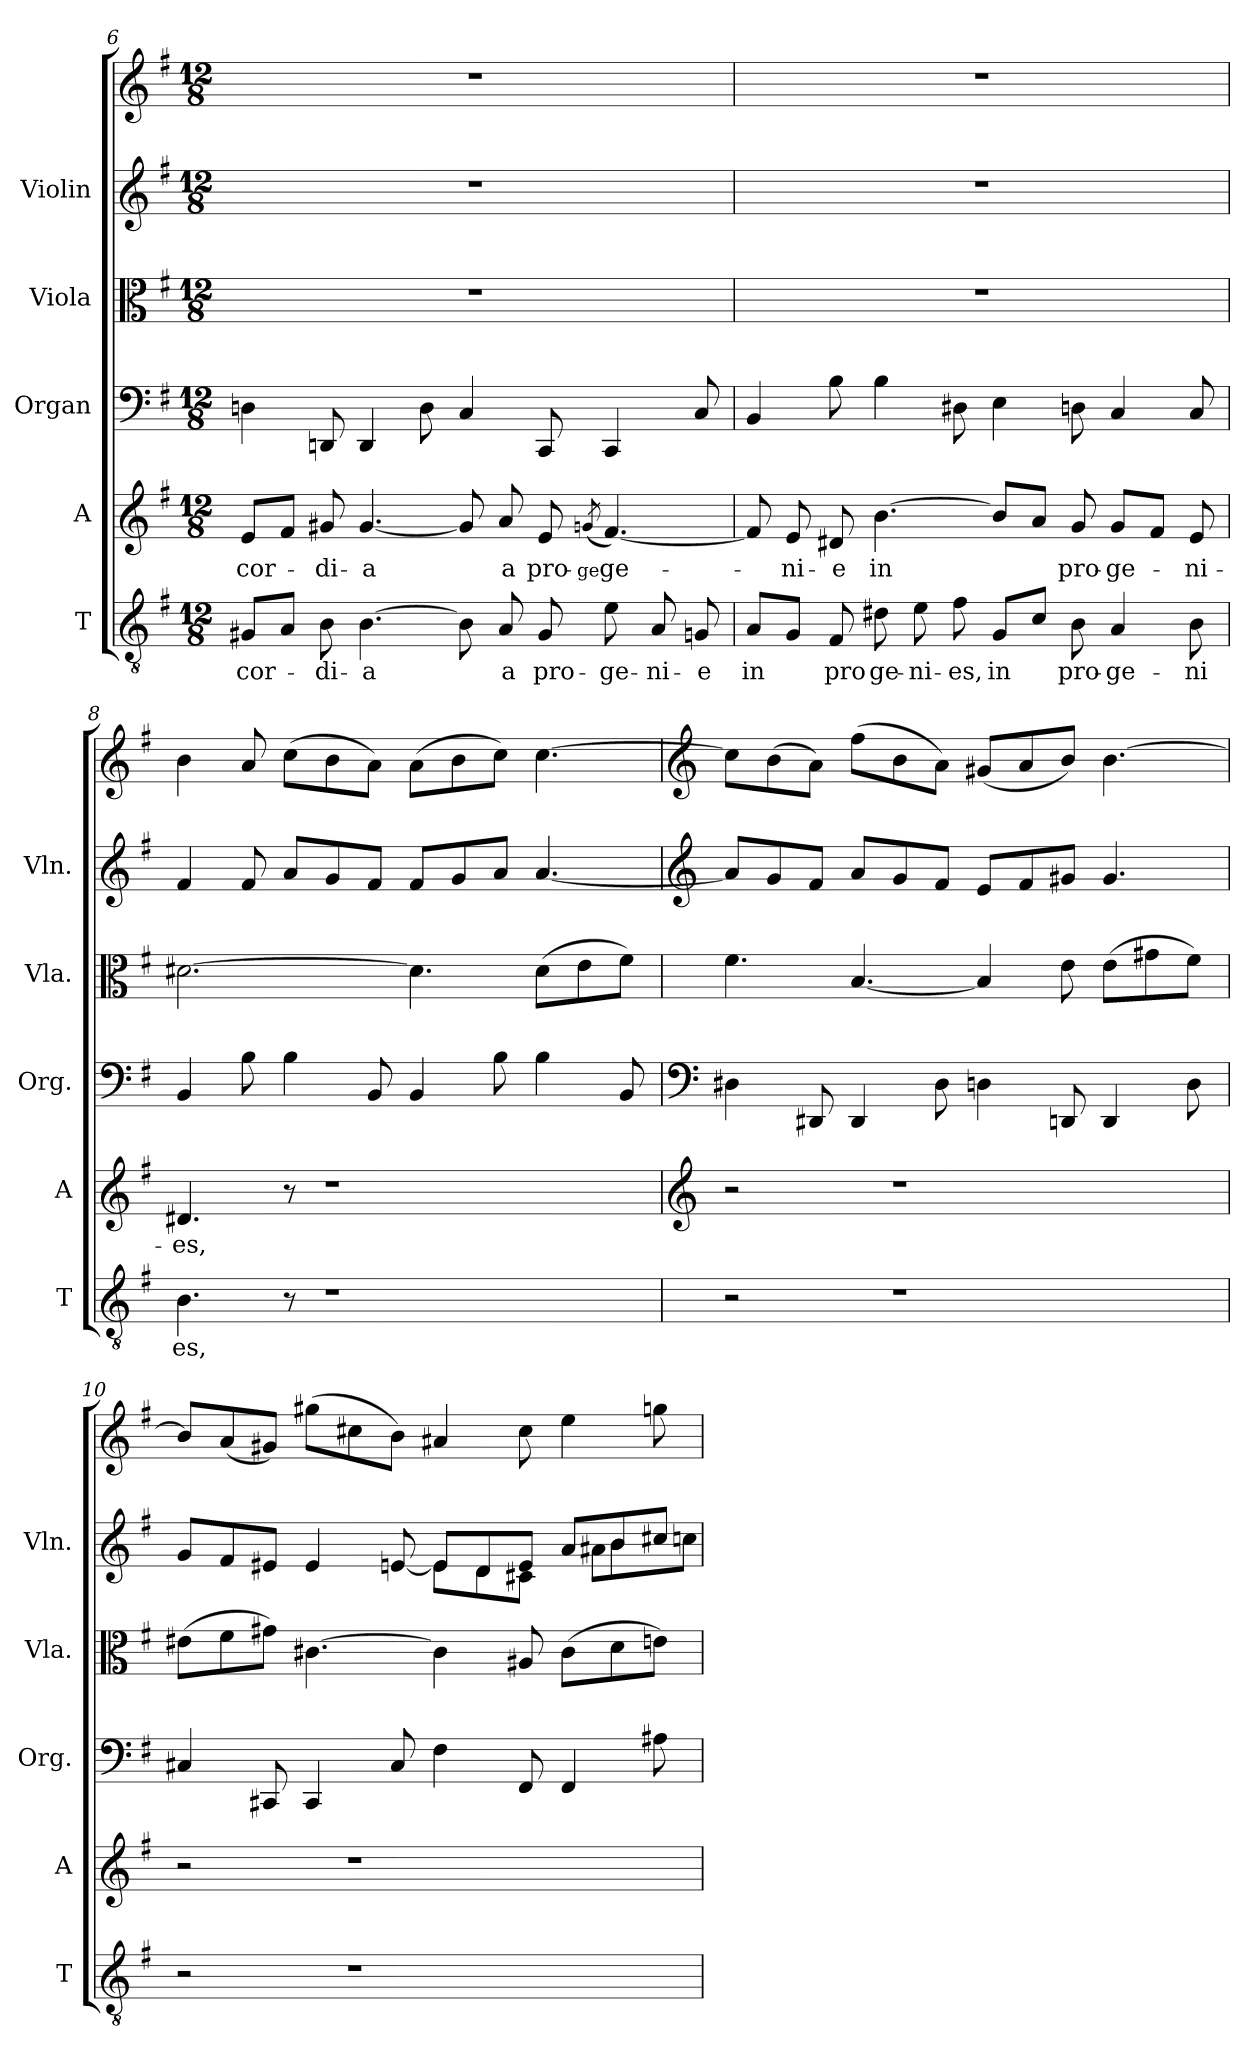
**kern	**text	**kern	**text	**kern	**kern	**kern	**kern
*part5	*part5	*part4	*part4	*part3	*part2	*part1	*part1
*staff6	*staff6	*staff5	*staff5	*staff4	*staff3	*staff2	*staff1
*I"T	*	*I"A	*	*I"Organ	*I"Viola	*I"Violin	*
*I'T	*	*I'A	*	*I'Org.	*I'Vla.	*I'Vln.	*
*clefGv2	*	*clefG2	*	*clefF4	*clefC3	*clefG2	*clefG2
*k[f#]	*	*k[f#]	*	*k[f#]	*k[f#]	*k[f#]	*k[f#]
*M12/8	*	*M12/8	*	*M12/8	*M12/8	*M12/8	*M12/8
=6	=6	=6	=6	=6	=6	=6	=6
8G#X/L	-cor-	8e/L	-cor-	4Dn\	1.r	1.r	1.r
8A/J	.	8f#/J	.	.	.	.	.
8B\	-di-	8g#X/	-di-	8DDn/	.	.	.
[4.B\	-a	[4.g#/	-a	4DD/	.	.	.
.	.	.	.	8D\	.	.	.
8B\]	.	8g#/]	.	4C/	.	.	.
8A/	a	8a/	a	.	.	.	.
8G#/	pro-	8e/	pro-	8CC/	.	.	.
.	.	(8qgn/	-ge-	.	.	.	.
8e\	-ge-	[4.f#/)	-ge-	4CC/	.	.	.
8A/	-ni-	.	.	.	.	.	.
8Gn/	-e	.	.	8C/	.	.	.
!!LO:LB:g=z
=7	=7	=7	=7	=7	=7	=7	=7
8A/L	in	8f#/]	.	4BB/	1.r	1.r	1.r
8G/J	.	8e/	-ni-	.	.	.	.
8F#/	pro	8d#X/	-e	8B\	.	.	.
8d#X\	-ge-	[4.b\	in	4B\	.	.	.
8e\	-ni-	.	.	.	.	.	.
8f#\	-es,	.	.	8D#X\	.	.	.
8G/L	in	8b/L]	.	4E\	.	.	.
8c/J	.	8a/J	.	.	.	.	.
8B\	pro-	8g/	pro-	8Dn\	.	.	.
4A/	-ge-	8g/L	-ge-	4C/	.	.	.
.	.	8f#/J	.	.	.	.	.
8B\	-ni	8e/	-ni-	8C/	.	.	.
=8	=8	=8	=8	=8	=8	=8	=8
4.B\	es,	4.d#X/	-es,	4BB/	[2.d#X\	4f#/	4b\
.	.	.	.	8B\	.	8f#/	8a/
8r	.	8r	.	4B\	.	8a/L	(>8cc\L
1r	.	1r	.	.	.	8g/	8b\
.	.	.	.	8BB/	.	8f#/J	8a\J)
.	.	.	.	4BB/	4.d#\]	8f#/L	(>8a\L
.	.	.	.	.	.	8g/	8b\
.	.	.	.	8B\	.	8a/J	8cc\J)
.	.	.	.	4B\	(>8d#\L	[4.a/	[4.cc\
.	.	.	.	.	8e\	.	.
.	.	.	.	8BB/	8f#\J)	.	.
!!LO:PB:g=z
=9	=9	=9	=9	=9	=9	=9	=9
*	*	*clefG2	*	*clefF4	*	*clefG2	*clefG2
2r	.	2r	.	4D#X\	4.f#\	8a/L]	8cc\L]
.	.	.	.	.	.	8g/	(>8b\
.	.	.	.	8DD#X/	.	8f#/J	8a\J)
.	.	.	.	4DD#/	[4.B/	8a/L	(>8ff#\L
1r	.	1r	.	.	.	8g/	8b\
.	.	.	.	8D#\	.	8f#/J	8a\J)
.	.	.	.	4Dn\	4B/]	8e/L	(8g#X/L
.	.	.	.	.	.	8f#/	8a/
.	.	.	.	8DDn/	8e\	8g#X/J	8b/J)
.	.	.	.	4DD/	(>8e\L	4.g#/	[4.b\
.	.	.	.	.	8g#X\	.	.
.	.	.	.	8D\	8f#\J)	.	.
=10	=10	=10	=10	=10	=10	=10	=10
*	*	*	*	*	*	*^	*
2r	.	2r	.	4C#X/	(>8e#X\L	8g/L	2.ryy	8b/L]
.	.	.	.	.	8f#\	8f#/	.	(8a/
.	.	.	.	8CC#X/	8g#X\J)	8e#X/J	.	8g#X/J)
.	.	.	.	4CC#/	[4.c#X\	4e#/	.	(8gg#X\L
1r	.	1r	.	.	.	.	.	8cc#X\
.	.	.	.	8C#/	.	[8en/	.	8b\J)
.	.	.	.	4F#\	4c#\]	8e/L]	8e\L	4a#X/
.	.	.	.	.	.	8d/	8d\	.
.	.	.	.	8FF#/	8A#X/	8e/J	8c#X\J	8cc#\
.	.	.	.	4FF#/	(>8c#\L	8a/L	8a#X\L	4ee\
.	.	.	.	.	8d\	8b/	8b\	.
.	.	.	.	8A#X\	8en\J)	8cc#X/J	8ccn\J	8ggn\
*	*	*	*	*	*	*v	*v	*
=	=	=	=	=	=	=	=
*-	*-	*-	*-	*-	*-	*-	*-
